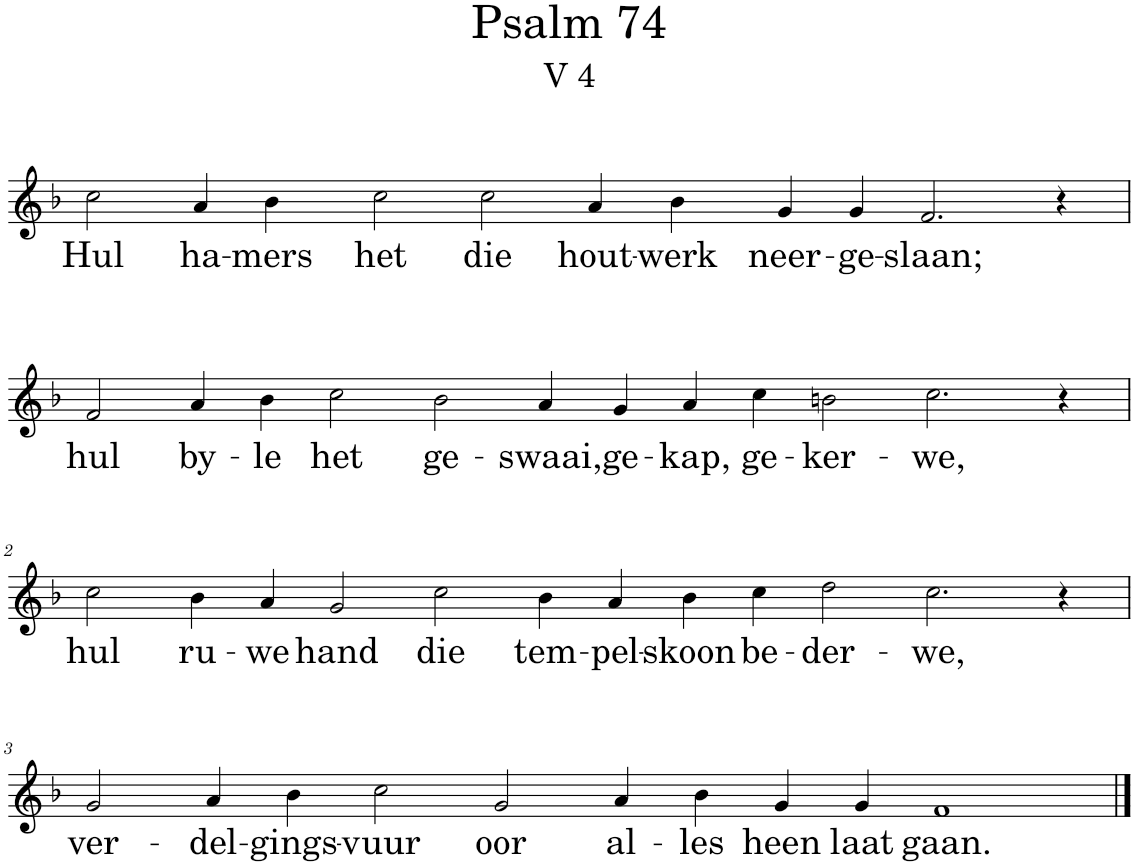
**kern	**text
*part1	*part1
*staff1	*staff1
*I"Pipe Organ	*
*I'Org.	*
*clefG2	*
*k[b-]	*
*M18/4	*
=	=
!	!LO:LY:b
2cc\	Hul
!	!LO:LY:b
4a/	ha-
!	!LO:LY:b
4b-\	-mers
!	!LO:LY:b
2cc\	het
!	!LO:LY:b
2cc\	die
!	!LO:LY:b
4a/	hout-
!	!LO:LY:b
4b-\	-werk
!	!LO:LY:b
4g/	neer-
!	!LO:LY:b
4g/	-ge-
!	!LO:LY:b
2.f/	-slaan;
4r	.
!!LO:LB:g=z
=1	=1
!	!LO:LY:b
2f/	hul
!	!LO:LY:b
4a/	by-
!	!LO:LY:b
4b-\	-le
!	!LO:LY:b
2cc\	het
!	!LO:LY:b
2b-\	ge-
!	!LO:LY:b
4a/	-swaai,
!	!LO:LY:b
4g/	ge-
!	!LO:LY:b
4a/	-kap,
!	!LO:LY:b
4cc\	ge-
!	!LO:LY:b
2bn\	-ker-
!	!LO:LY:b
2.cc\	-we,
4r	.
!!LO:LB:g=z
=2	=2
!	!LO:LY:b
2cc\	hul
!	!LO:LY:b
4b-\	ru-
!	!LO:LY:b
4a/	-we
!	!LO:LY:b
2g/	hand
!	!LO:LY:b
2cc\	die
!	!LO:LY:b
4b-\	tem-
!	!LO:LY:b
4a/	-pel-
!	!LO:LY:b
4b-\	-skoon
!	!LO:LY:b
4cc\	be-
!	!LO:LY:b
2dd\	-der-
!	!LO:LY:b
2.cc\	-we,
4r	.
!!LO:LB:g=z
=3	=3
*M16/4	*
!	!LO:LY:b
2g/	ver-
!	!LO:LY:b
4a/	-del-
!	!LO:LY:b
4b-\	-gings-
!	!LO:LY:b
2cc\	-vuur
!	!LO:LY:b
2g/	oor
!	!LO:LY:b
4a/	al-
!	!LO:LY:b
4b-\	-les
!	!LO:LY:b
4g/	heen
!	!LO:LY:b
4g/	laat
!	!LO:LY:b
1f	gaan.
==	==
*-	*-
